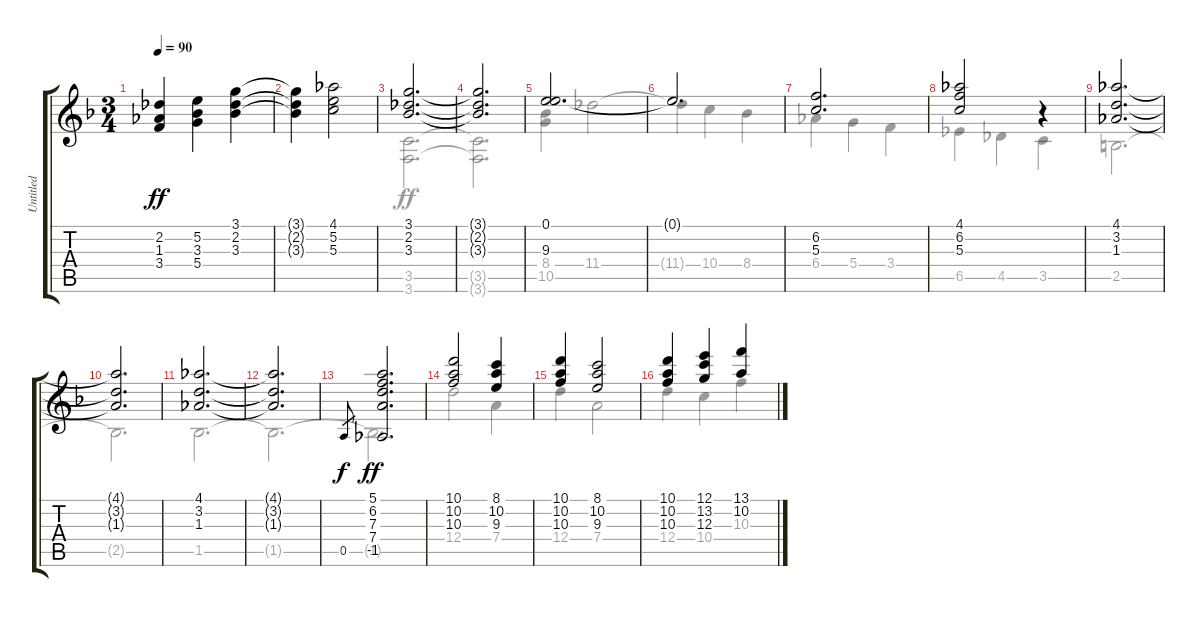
\track ("Untitled" "Untitled") {instrument acousticguitarnylon}
\staff {score tabs}
\tuning (E4 B3 G3 D3 A2 D2) {hide}
\voice
\ts (3 4)
\tempo 90
\clef g2
\ks f
(2.2 1.3 3.4).4{dy ff} (5.2 3.3 5.4).4 (3.1 2.2 3.3).4 |
(3.1{t} 2.2{t} 3.3{t}).4 (4.1 5.2 5.3).2 |
(3.1 2.2 3.3).2{d} |
(3.1{t} 2.2{t} 3.3{t}).2{d} |
(0.1 9.3).2{d} |
0.1{t}.2{d} |
(6.2 5.3).2{d} |
(4.1 6.2 5.3).2 r.4 |
(4.1 3.2 1.3).2{d} |
(4.1{t} 3.2{t} 1.3{t}).2{d} |
(4.1 3.2 1.3).2{d} |
(4.1{t} 3.2{t} 1.3{t}).2{d} |
0.5.8{gr dy f} (5.1 6.2 7.3 7.4 -1.5).2{d dy ff} |
(10.1 10.2 10.3).2 (8.1 10.2 9.3).4 |
(10.1 10.2 10.3).4 (8.1 10.2 9.3).2 |
(10.1 10.2 10.3).4 (12.1 13.2 12.3).4 (13.1 10.2).4
\voice
\clef g2
\ottava regular
\simile none
\ks f
|
|
(3.5 3.6).2{d} |
(3.5{t} 3.6{t}).2{d} |
(8.4 10.5).4 11.4.2 |
11.4{t}.4 10.4.4 8.4.4 |
6.4.4 5.4.4 3.4.4 |
6.5.4 4.5.4 3.5.4 |
2.5.2{d} |
2.5{t}.2{d} |
1.5.2{d} |
1.5{t}.2{d} |
1.5{t}.2{d} |
12.4.2 7.4.4 |
12.4.4 7.4.2 |
12.4.4 10.4.4 10.3.4
